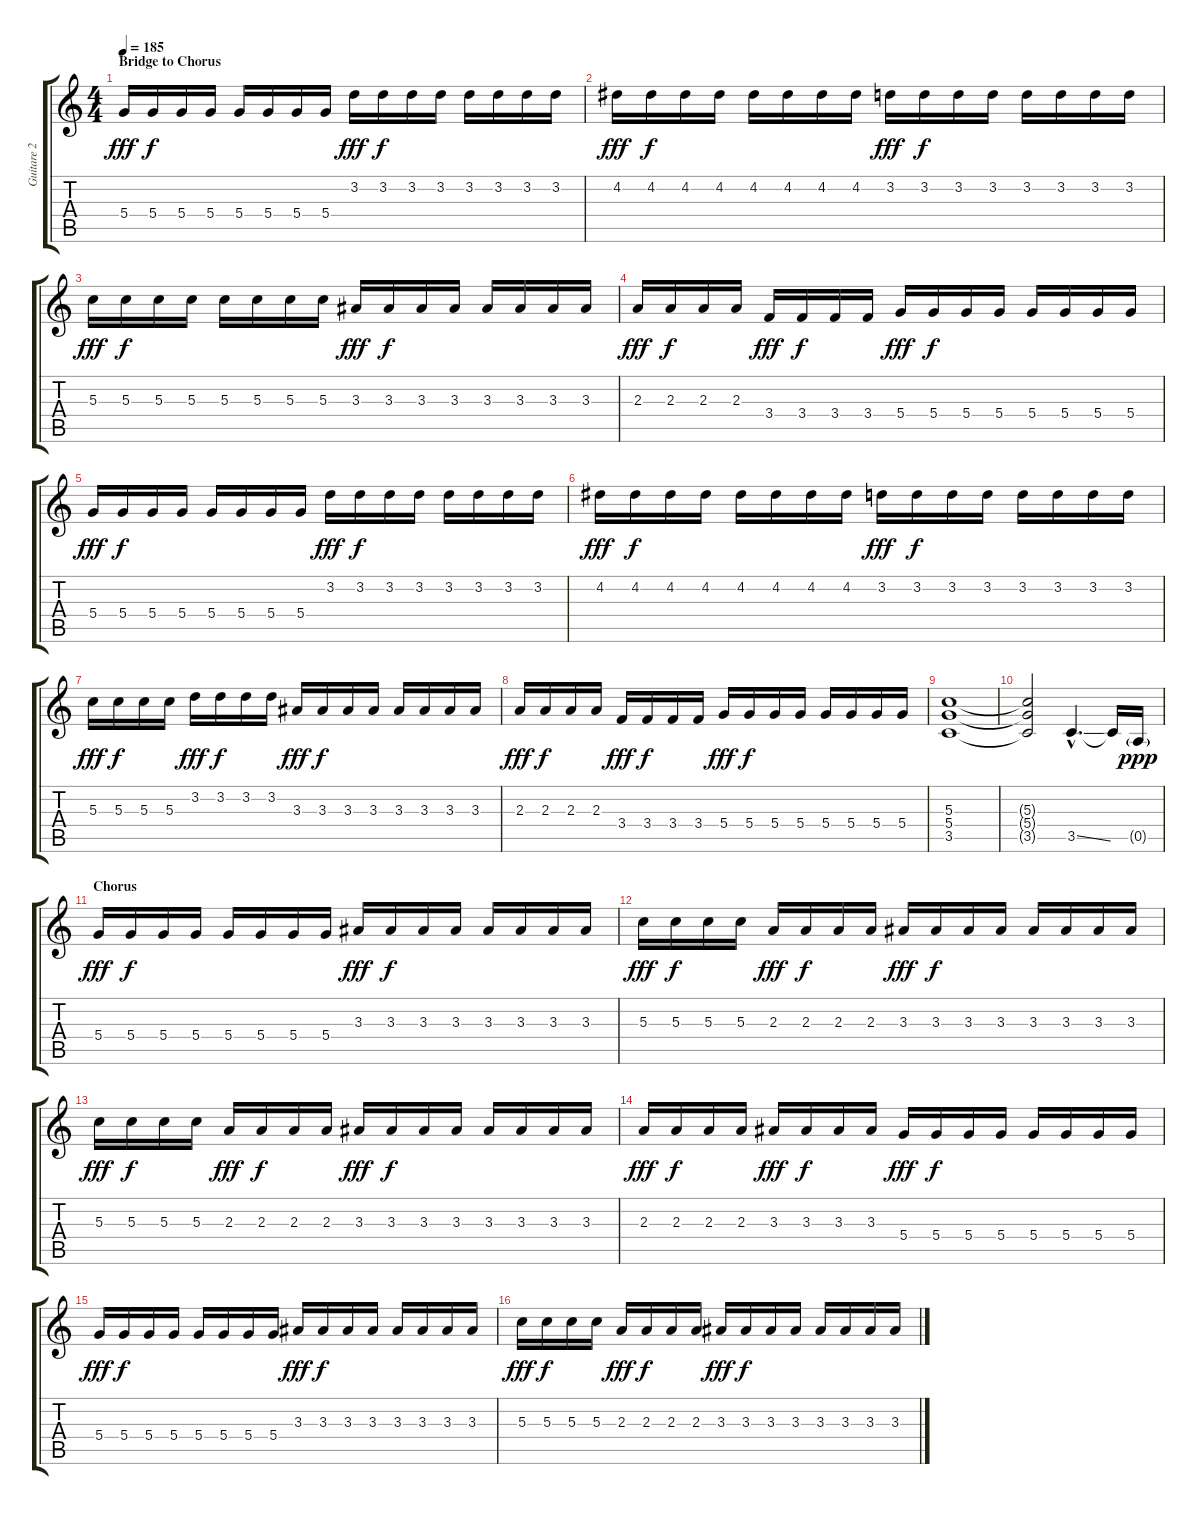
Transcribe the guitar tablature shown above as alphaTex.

\track ("Guitare 2" "Guitare 2") {instrument distortionguitar}
\staff {score tabs}
\tuning (E4 B3 G3 D3 A2 E2) {hide}
\ts (4 4)
\section ("" "Bridge to Chorus")
\tempo 185
\clef g2
\ks c
5.4.16{dy fff} 5.4.16{dy f} 5.4.16 5.4.16 5.4.16 5.4.16 5.4.16 5.4.16 3.2.16{dy fff} 3.2.16{dy f} 3.2.16 3.2.16 3.2.16 3.2.16 3.2.16 3.2.16 |
4.2.16{dy fff} 4.2.16{dy f} 4.2.16 4.2.16 4.2.16 4.2.16 4.2.16 4.2.16 3.2.16{dy fff} 3.2.16{dy f} 3.2.16 3.2.16 3.2.16 3.2.16 3.2.16 3.2.16 |
5.3.16{dy fff} 5.3.16{dy f} 5.3.16 5.3.16 5.3.16 5.3.16 5.3.16 5.3.16 3.3.16{dy fff} 3.3.16{dy f} 3.3.16 3.3.16 3.3.16 3.3.16 3.3.16 3.3.16 |
2.3.16{dy fff} 2.3.16{dy f} 2.3.16 2.3.16 3.4.16{dy fff} 3.4.16{dy f} 3.4.16 3.4.16 5.4.16{dy fff} 5.4.16{dy f} 5.4.16 5.4.16 5.4.16 5.4.16 5.4.16 5.4.16 |
5.4.16{dy fff} 5.4.16{dy f} 5.4.16 5.4.16 5.4.16 5.4.16 5.4.16 5.4.16 3.2.16{dy fff} 3.2.16{dy f} 3.2.16 3.2.16 3.2.16 3.2.16 3.2.16 3.2.16 |
4.2.16{dy fff} 4.2.16{dy f} 4.2.16 4.2.16 4.2.16 4.2.16 4.2.16 4.2.16 3.2.16{dy fff} 3.2.16{dy f} 3.2.16 3.2.16 3.2.16 3.2.16 3.2.16 3.2.16 |
5.3.16{dy fff} 5.3.16{dy f} 5.3.16 5.3.16 3.2.16{dy fff} 3.2.16{dy f} 3.2.16 3.2.16 3.3.16{dy fff} 3.3.16{dy f} 3.3.16 3.3.16 3.3.16 3.3.16 3.3.16 3.3.16 |
2.3.16{dy fff} 2.3.16{dy f} 2.3.16 2.3.16 3.4.16{dy fff} 3.4.16{dy f} 3.4.16 3.4.16 5.4.16{dy fff} 5.4.16{dy f} 5.4.16 5.4.16 5.4.16 5.4.16 5.4.16 5.4.16 |
(5.3 5.4 3.5).1 |
(5.3{t} 5.4{t} 3.5{t}).2 3.5{ss hac}.4{d} 3.5{t}.16 0.5{g}.16{dy ppp} |
\section ("" "Chorus")
5.4.16{dy fff} 5.4.16{dy f} 5.4.16 5.4.16 5.4.16 5.4.16 5.4.16 5.4.16 3.3.16{dy fff} 3.3.16{dy f} 3.3.16 3.3.16 3.3.16 3.3.16 3.3.16 3.3.16 |
5.3.16{dy fff} 5.3.16{dy f} 5.3.16 5.3.16 2.3.16{dy fff} 2.3.16{dy f} 2.3.16 2.3.16 3.3.16{dy fff} 3.3.16{dy f} 3.3.16 3.3.16 3.3.16 3.3.16 3.3.16 3.3.16 |
5.3.16{dy fff} 5.3.16{dy f} 5.3.16 5.3.16 2.3.16{dy fff} 2.3.16{dy f} 2.3.16 2.3.16 3.3.16{dy fff} 3.3.16{dy f} 3.3.16 3.3.16 3.3.16 3.3.16 3.3.16 3.3.16 |
2.3.16{dy fff} 2.3.16{dy f} 2.3.16 2.3.16 3.3.16{dy fff} 3.3.16{dy f} 3.3.16 3.3.16 5.4.16{dy fff} 5.4.16{dy f} 5.4.16 5.4.16 5.4.16 5.4.16 5.4.16 5.4.16 |
5.4.16{dy fff} 5.4.16{dy f} 5.4.16 5.4.16 5.4.16 5.4.16 5.4.16 5.4.16 3.3.16{dy fff} 3.3.16{dy f} 3.3.16 3.3.16 3.3.16 3.3.16 3.3.16 3.3.16 |
5.3.16{dy fff} 5.3.16{dy f} 5.3.16 5.3.16 2.3.16{dy fff} 2.3.16{dy f} 2.3.16 2.3.16 3.3.16{dy fff} 3.3.16{dy f} 3.3.16 3.3.16 3.3.16 3.3.16 3.3.16 3.3.16
